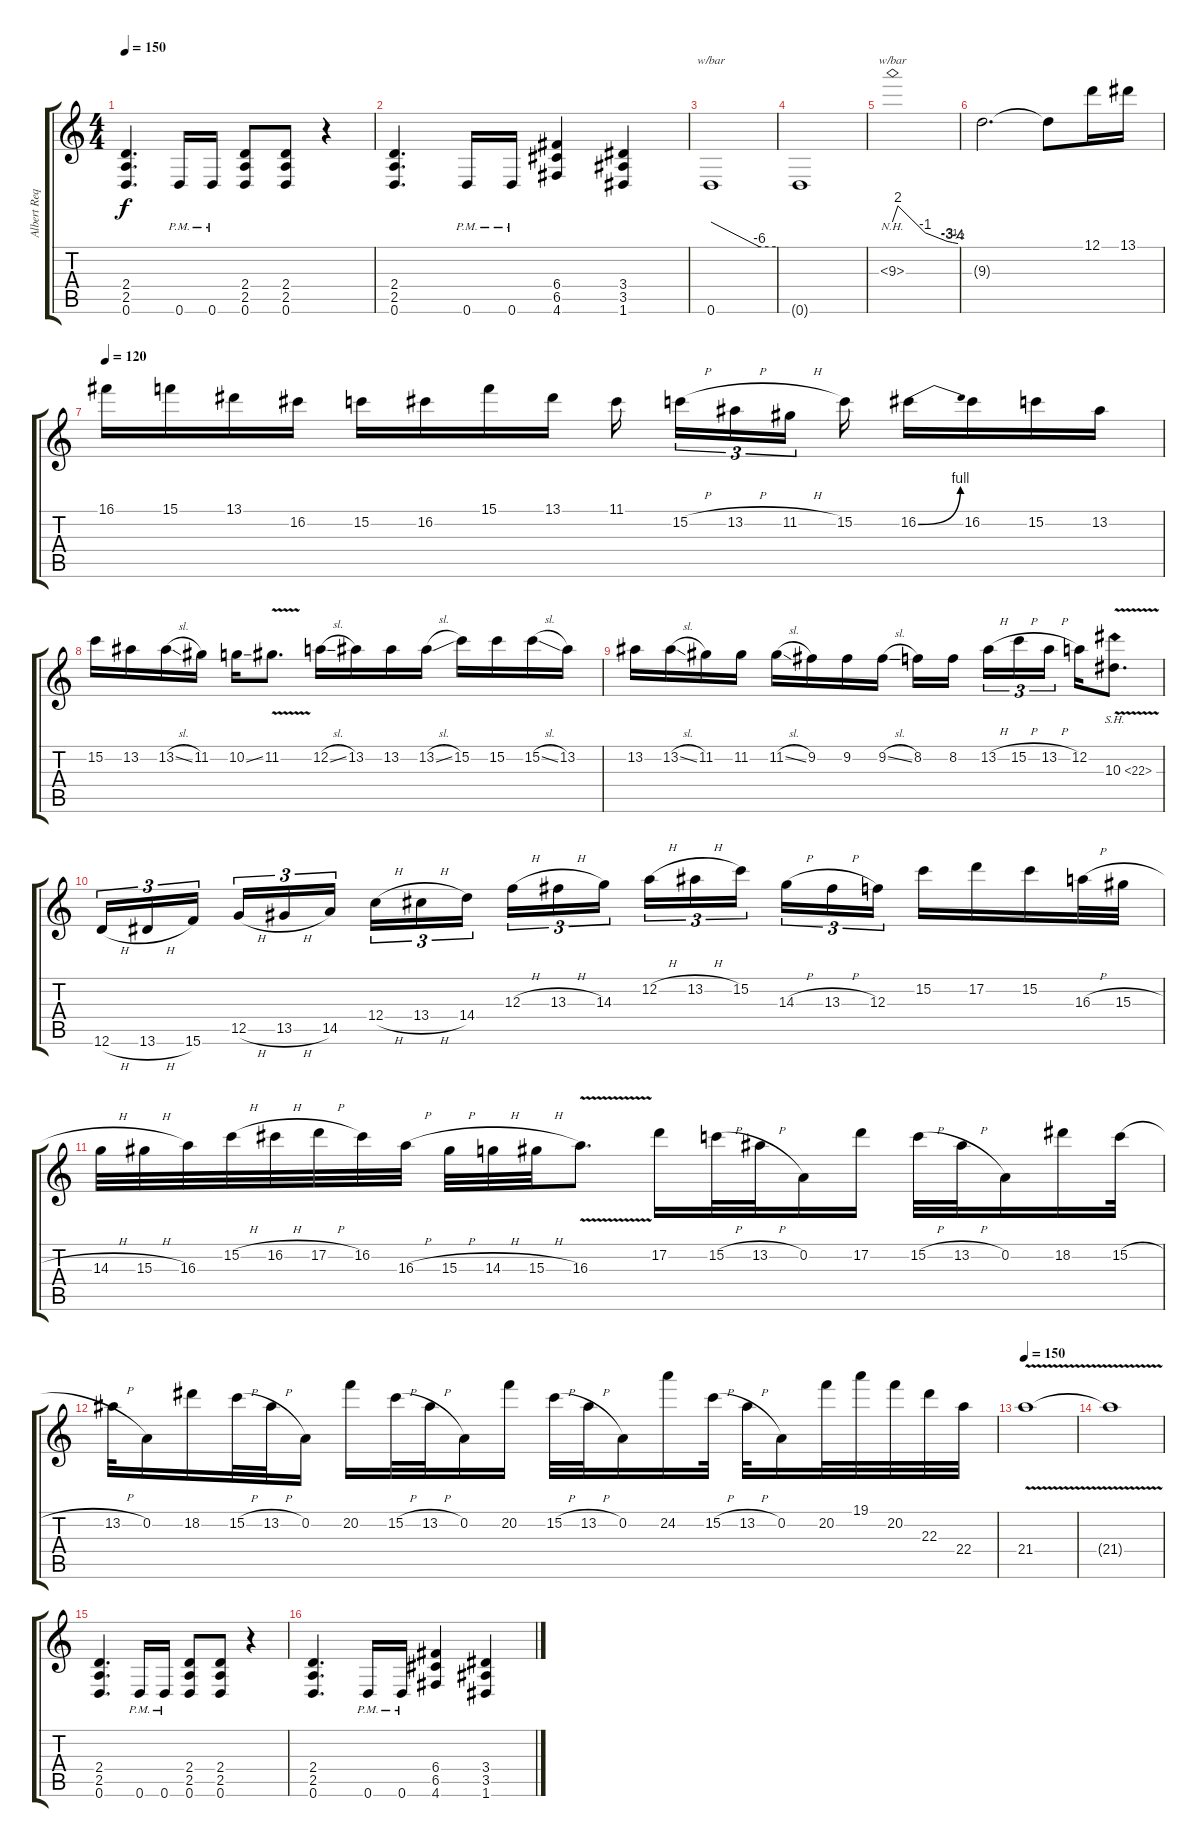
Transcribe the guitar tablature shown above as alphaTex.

\track ("Albert Requena" "Albert Req") {instrument distortionguitar}
\staff {score tabs}
\tuning (D4 A3 F3 C3 G2 D2) {hide}
\ts (4 4)
\tempo 150
\clef g2
\ks c
(2.4 2.5 0.6).4{d dy f} 0.6{pm}.16 0.6{pm}.16 (2.4 2.5 0.6).8 (2.4 2.5 0.6).8 r.4 |
(2.4 2.5 0.6).4{d} 0.6{pm}.16 0.6{pm}.16 (6.4 6.5 4.6).4 (3.4 3.5 1.6).4 |
0.6.1{tbe (custom default 0 0 45 -24 60 -24)} |
0.6{t}.1 |
9.3{nh}.1{tbe (custom default 0 0 5 8 30 -4 50 -12 55 -14 60 -16)} |
9.3{t}.2{d} 9.3{t}.8 12.1.16 13.1.16 |
\tempo 120
16.1.16 15.1.16 13.1.16 16.2.16 15.2.16 16.2.16 15.1.16 13.1.16 11.1.16{beam splitsecondary} 15.2{h}.16{tu (3 2)} 13.2{h}.16{tu (3 2)} 11.2{h}.16{tu (3 2) beam splitsecondary} 15.2.16 16.2{be (bend 0 0 60 4)}.16 16.2.16 15.2.16 13.2.16 |
15.2.16 13.2.16 13.2{sl}.16 11.2.16 10.2{ss}.16 11.2{v}.8{d} 12.2{sl}.16 13.2.16 13.2.16 13.2{sl}.16 15.2.16 15.2.16 15.2{sl}.16 13.2.16 |
13.2.16 13.2{sl}.16 11.2.16 11.2.16 11.2{sl}.16 9.2.16 9.2.16 9.2{sl}.16 8.2.16 8.2.16{beam splitsecondary} 13.2{h}.16{tu (3 2)} 15.2{h}.16{tu (3 2)} 13.2{h}.16{tu (3 2)} 12.2.16 10.3{sh 12 v}.8{d} |
12.6{h}.16{tu (3 2)} 13.6{h}.16{tu (3 2)} 15.6.16{tu (3 2) beam splitsecondary} 12.5{h}.16{tu (3 2)} 13.5{h}.16{tu (3 2)} 14.5.16{tu (3 2)} 12.4{h}.16{tu (3 2)} 13.4{h}.16{tu (3 2)} 14.4.16{tu (3 2) beam splitsecondary} 12.3{h}.16{tu (3 2)} 13.3{h}.16{tu (3 2)} 14.3.16{tu (3 2)} 12.2{h}.16{tu (3 2)} 13.2{h}.16{tu (3 2)} 15.2.16{tu (3 2) beam splitsecondary} 14.3{h}.16{tu (3 2)} 13.3{h}.16{tu (3 2)} 12.3.16{tu (3 2)} 15.2.16 17.2.16 15.2.16 16.3{h}.32 15.3{h}.32 |
14.3{h}.32 15.3{h}.32 16.3.32 15.2{h}.32 16.2{h}.32 17.2{h}.32 16.2.32 16.3{h}.32 15.3{h}.32 14.3{h}.32 15.3{h}.32 16.3{v}.8{d} 17.2.16 15.2{h}.32 13.2{h}.32 0.2.16 17.2.16 15.2{h}.32 13.2{h}.32 0.2.16 18.2.16 15.2{h}.32 |
13.2{h}.32 0.2.16 18.2.16 15.2{h}.32 13.2{h}.32 0.2.16 20.2.16 15.2{h}.32 13.2{h}.32 0.2.16 20.2.16 15.2{h}.32 13.2{h}.32 0.2.16 24.2.16 15.2{h}.32 13.2{h}.32 0.2.16 20.2.32 19.1.32 20.2.32 22.3.32 22.4.32 |
\tempo 150
21.4{v}.1 |
21.4{t}.1 |
(2.4 2.5 0.6).4{d} 0.6{pm}.16 0.6{pm}.16 (2.4 2.5 0.6).8 (2.4 2.5 0.6).8 r.4 |
(2.4 2.5 0.6).4{d} 0.6{pm}.16 0.6{pm}.16 (6.4 6.5 4.6).4 (3.4 3.5 1.6).4
